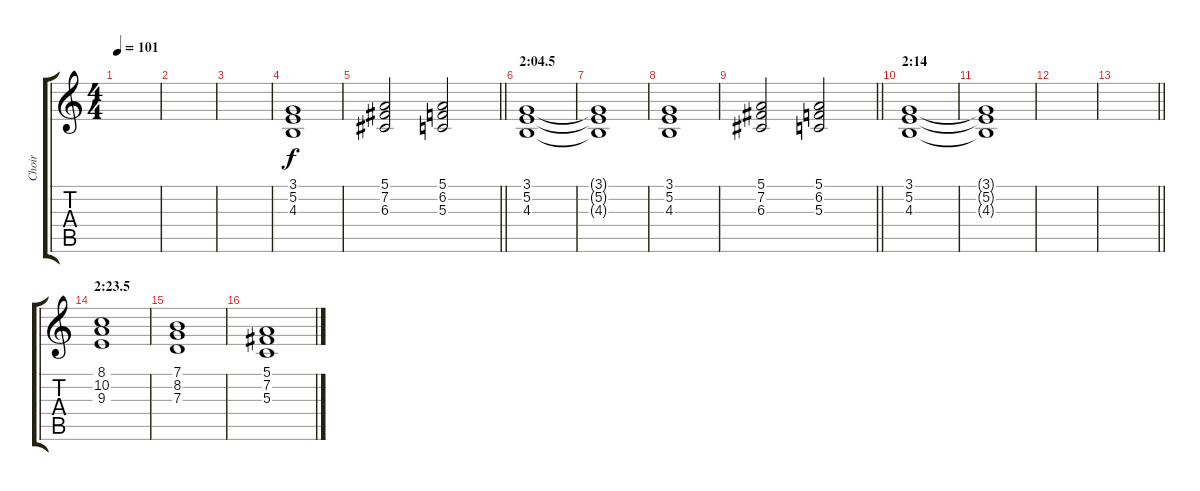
\track ("Choir" "Choir") {instrument choiraahs}
\staff {score tabs}
\tuning (E4 B3 G3 D3 A2 E2) {hide}
\ts (4 4)
\tempo 101
\clef g2
\ks c
|
|
|
(3.1 5.2 4.3).1 |
\barLineRight lightlight
(5.1 7.2 6.3).2 (5.1 6.2 5.3).2 |
\section ("" "2:04.5")
(3.1 5.2 4.3).1 |
(3.1{t} 5.2{t} 4.3{t}).1 |
(3.1 5.2 4.3).1 |
\barLineRight lightlight
(5.1 7.2 6.3).2 (5.1 6.2 5.3).2 |
\section ("" "2:14")
(3.1 5.2 4.3).1 |
(3.1{t} 5.2{t} 4.3{t}).1 |
|
\barLineRight lightlight
|
\section ("" "2:23.5")
(8.1 10.2 9.3).1 |
(7.1 8.2 7.3).1 |
(5.1 7.2 5.3).1
